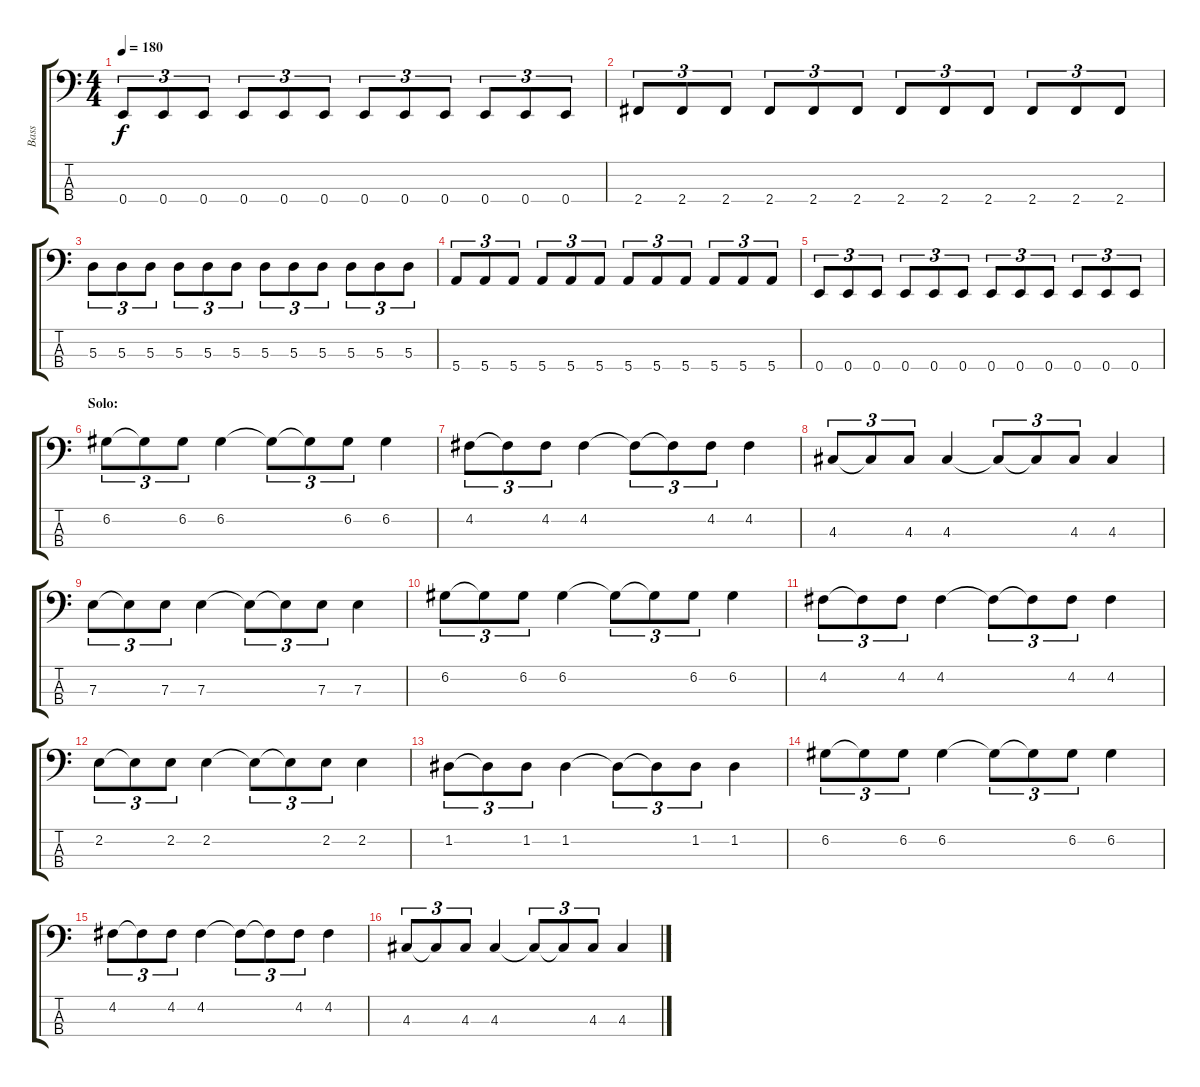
\track ("Bass" "Bass") {instrument slapbass2}
\staff {score tabs}
\tuning (G2 D2 A1 E1) {hide}
\ts (4 4)
\tempo 180
\clef f4
\ks c
0.4.8{tu (3 2) dy f} 0.4.8{tu (3 2)} 0.4.8{tu (3 2)} 0.4.8{tu (3 2)} 0.4.8{tu (3 2)} 0.4.8{tu (3 2)} 0.4.8{tu (3 2)} 0.4.8{tu (3 2)} 0.4.8{tu (3 2)} 0.4.8{tu (3 2)} 0.4.8{tu (3 2)} 0.4.8{tu (3 2)} |
2.4.8{tu (3 2)} 2.4.8{tu (3 2)} 2.4.8{tu (3 2)} 2.4.8{tu (3 2)} 2.4.8{tu (3 2)} 2.4.8{tu (3 2)} 2.4.8{tu (3 2)} 2.4.8{tu (3 2)} 2.4.8{tu (3 2)} 2.4.8{tu (3 2)} 2.4.8{tu (3 2)} 2.4.8{tu (3 2)} |
5.3.8{tu (3 2)} 5.3.8{tu (3 2)} 5.3.8{tu (3 2)} 5.3.8{tu (3 2)} 5.3.8{tu (3 2)} 5.3.8{tu (3 2)} 5.3.8{tu (3 2)} 5.3.8{tu (3 2)} 5.3.8{tu (3 2)} 5.3.8{tu (3 2)} 5.3.8{tu (3 2)} 5.3.8{tu (3 2)} |
5.4.8{tu (3 2)} 5.4.8{tu (3 2)} 5.4.8{tu (3 2)} 5.4.8{tu (3 2)} 5.4.8{tu (3 2)} 5.4.8{tu (3 2)} 5.4.8{tu (3 2)} 5.4.8{tu (3 2)} 5.4.8{tu (3 2)} 5.4.8{tu (3 2)} 5.4.8{tu (3 2)} 5.4.8{tu (3 2)} |
0.4.8{tu (3 2)} 0.4.8{tu (3 2)} 0.4.8{tu (3 2)} 0.4.8{tu (3 2)} 0.4.8{tu (3 2)} 0.4.8{tu (3 2)} 0.4.8{tu (3 2)} 0.4.8{tu (3 2)} 0.4.8{tu (3 2)} 0.4.8{tu (3 2)} 0.4.8{tu (3 2)} 0.4.8{tu (3 2)} |
\section ("" "Solo:")
6.2.8{tu (3 2)} 6.2{t}.8{tu (3 2)} 6.2.8{tu (3 2)} 6.2.4 6.2{t}.8{tu (3 2)} 6.2{t}.8{tu (3 2)} 6.2.8{tu (3 2)} 6.2.4 |
4.2.8{tu (3 2)} 4.2{t}.8{tu (3 2)} 4.2.8{tu (3 2)} 4.2.4 4.2{t}.8{tu (3 2)} 4.2{t}.8{tu (3 2)} 4.2.8{tu (3 2)} 4.2.4 |
4.3.8{tu (3 2)} 4.3{t}.8{tu (3 2)} 4.3.8{tu (3 2)} 4.3.4 4.3{t}.8{tu (3 2)} 4.3{t}.8{tu (3 2)} 4.3.8{tu (3 2)} 4.3.4 |
7.3.8{tu (3 2)} 7.3{t}.8{tu (3 2)} 7.3.8{tu (3 2)} 7.3.4 7.3{t}.8{tu (3 2)} 7.3{t}.8{tu (3 2)} 7.3.8{tu (3 2)} 7.3.4 |
6.2.8{tu (3 2)} 6.2{t}.8{tu (3 2)} 6.2.8{tu (3 2)} 6.2.4 6.2{t}.8{tu (3 2)} 6.2{t}.8{tu (3 2)} 6.2.8{tu (3 2)} 6.2.4 |
4.2.8{tu (3 2)} 4.2{t}.8{tu (3 2)} 4.2.8{tu (3 2)} 4.2.4 4.2{t}.8{tu (3 2)} 4.2{t}.8{tu (3 2)} 4.2.8{tu (3 2)} 4.2.4 |
2.2.8{tu (3 2)} 2.2{t}.8{tu (3 2)} 2.2.8{tu (3 2)} 2.2.4 2.2{t}.8{tu (3 2)} 2.2{t}.8{tu (3 2)} 2.2.8{tu (3 2)} 2.2.4 |
1.2.8{tu (3 2)} 1.2{t}.8{tu (3 2)} 1.2.8{tu (3 2)} 1.2.4 1.2{t}.8{tu (3 2)} 1.2{t}.8{tu (3 2)} 1.2.8{tu (3 2)} 1.2.4 |
6.2.8{tu (3 2)} 6.2{t}.8{tu (3 2)} 6.2.8{tu (3 2)} 6.2.4 6.2{t}.8{tu (3 2)} 6.2{t}.8{tu (3 2)} 6.2.8{tu (3 2)} 6.2.4 |
4.2.8{tu (3 2)} 4.2{t}.8{tu (3 2)} 4.2.8{tu (3 2)} 4.2.4 4.2{t}.8{tu (3 2)} 4.2{t}.8{tu (3 2)} 4.2.8{tu (3 2)} 4.2.4 |
4.3.8{tu (3 2)} 4.3{t}.8{tu (3 2)} 4.3.8{tu (3 2)} 4.3.4 4.3{t}.8{tu (3 2)} 4.3{t}.8{tu (3 2)} 4.3.8{tu (3 2)} 4.3.4
